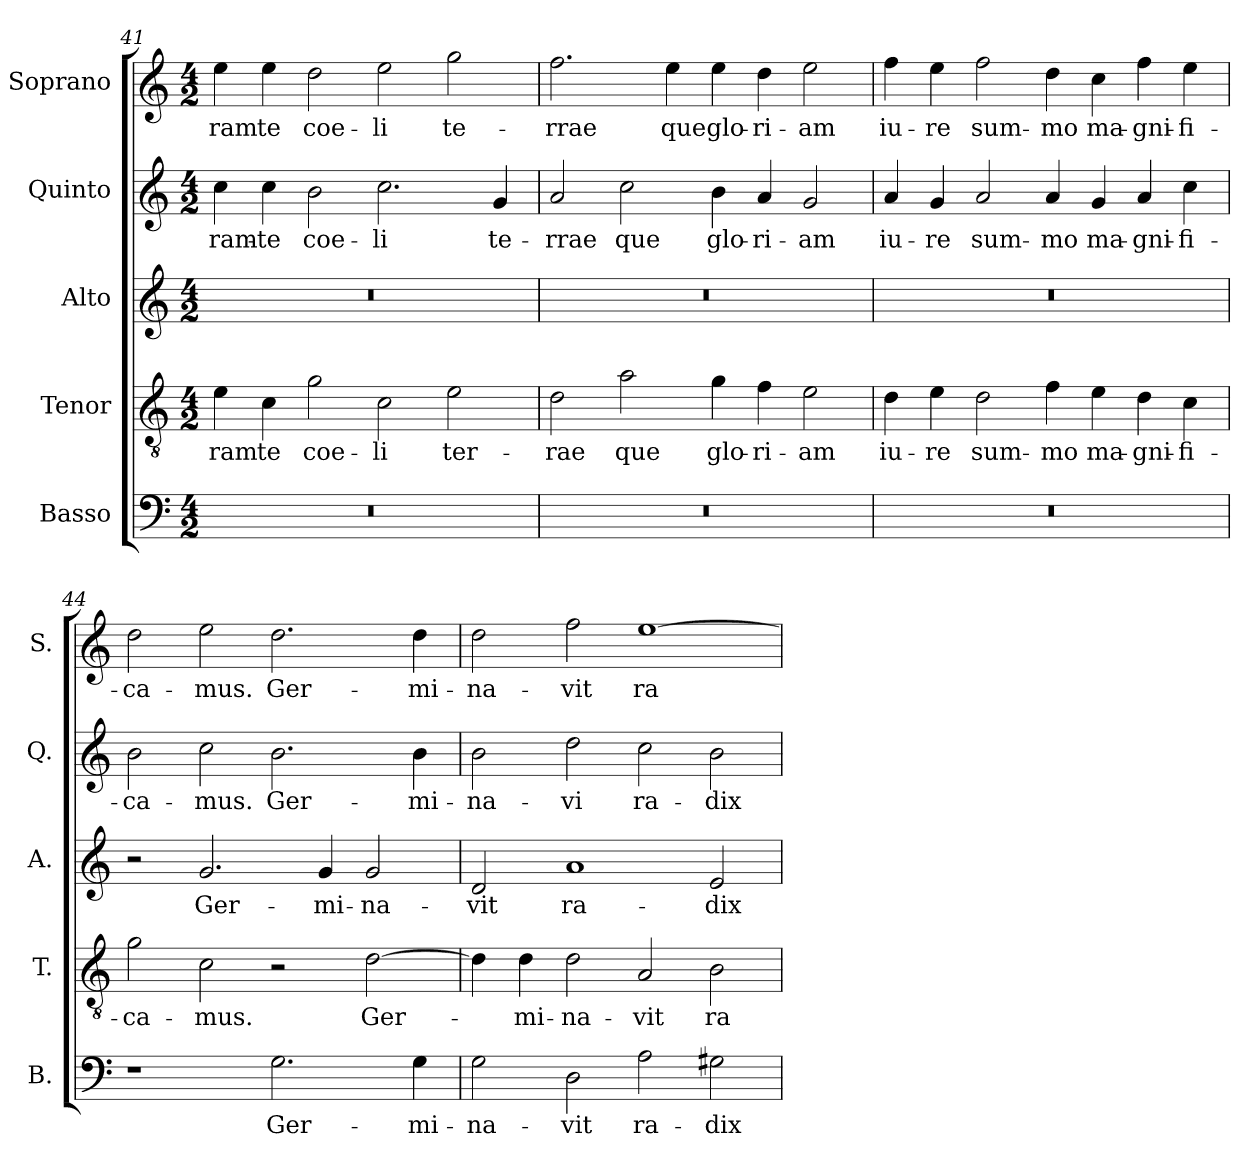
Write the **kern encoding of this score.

**kern	**text	**kern	**text	**kern	**text	**kern	**text	**kern	**text
*part5	*part5	*part4	*part4	*part3	*part3	*part2	*part2	*part1	*part1
*staff5	*staff5	*staff4	*staff4	*staff3	*staff3	*staff2	*staff2	*staff1	*staff1
*I"Basso	*	*I"Tenor	*	*I"Alto	*	*I"Quinto	*	*I"Soprano	*
*I'B.	*	*I'T.	*	*I'A.	*	*I'Q.	*	*I'S.	*
*clefF4	*	*clefGv2	*	*clefG2	*	*clefG2	*	*clefG2	*
*	*	*ITrd7c12	*	*	*	*	*	*	*
*k[]	*	*k[]	*	*k[]	*	*k[]	*	*k[]	*
*C:	*	*C:	*	*C:	*	*C:	*	*C:	*
*M4/2	*	*M4/2	*	*M4/2	*	*M4/2	*	*M4/2	*
=41	=41	=41	=41	=41	=41	=41	=41	=41	=41
!LO:N:vis=1	!	!	!	!	!	!	!	!	!
!	!	!	!LO:LY:b:color=#000000	!LO:N:vis=1	!	!	!	!	!
!	!	!	!	!	!	!	!LO:LY:b:color=#000000	!	!
!	!	!	!	!	!	!	!	!	!LO:LY:b:color=#000000
0r	.	4Ei\	-ram	0r	.	4cci\	-ram-	4eei\	-ram
!	!	!	!LO:LY:b:color=#000000	!	!	!	!	!	!
!	!	!	!	!	!	!	!LO:LY:b:color=#000000	!	!
!	!	!	!	!	!	!	!	!	!LO:LY:b:color=#000000
.	.	4Ci\	te	.	.	4cci\	-te	4eei\	te
!	!	!	!LO:LY:b:color=#000000	!	!	!	!	!	!
!	!	!	!	!	!	!	!LO:LY:b:color=#000000	!	!
!	!	!	!	!	!	!	!	!	!LO:LY:b:color=#000000
.	.	2Gi\	coe-	.	.	2bi\	coe-	2ddi\	coe-
!	!	!	!LO:LY:b:color=#000000	!	!	!	!	!	!
!	!	!	!	!	!	!	!LO:LY:b:color=#000000	!	!
!	!	!	!	!	!	!	!	!	!LO:LY:b:color=#000000
.	.	2Ci\	-li	.	.	2.cci\	-li	2eei\	-li
!	!	!	!LO:LY:b:color=#000000	!	!	!	!	!	!
!	!	!	!	!	!	!	!	!	!LO:LY:b:color=#000000
.	.	2Ei\	ter-	.	.	.	.	2ggi\	te-
!	!	!	!	!	!	!	!LO:LY:b:color=#000000	!	!
.	.	.	.	.	.	4gi/	te-	.	.
=42	=42	=42	=42	=42	=42	=42	=42	=42	=42
!LO:N:vis=1	!	!	!	!	!	!	!	!	!
!	!	!	!LO:LY:b:color=#000000	!LO:N:vis=1	!	!	!	!	!
!	!	!	!	!	!	!	!LO:LY:b:color=#000000	!	!
!	!	!	!	!	!	!	!	!	!LO:LY:b:color=#000000
0r	.	2Di\	-rae	0r	.	2ai/	-rrae	2.ffi\	-rrae
!	!	!	!LO:LY:b:color=#000000	!	!	!	!	!	!
!	!	!	!	!	!	!	!LO:LY:b:color=#000000	!	!
.	.	2Ai\	que	.	.	2cci\	que	.	.
!	!	!	!	!	!	!	!	!	!LO:LY:b:color=#000000
.	.	.	.	.	.	.	.	4eei\	que
!	!	!	!LO:LY:b:color=#000000	!	!	!	!	!	!
!	!	!	!	!	!	!	!LO:LY:b:color=#000000	!	!
!	!	!	!	!	!	!	!	!	!LO:LY:b:color=#000000
.	.	4Gi\	glo-	.	.	4bi\	glo-	4eei\	glo-
!	!	!	!LO:LY:b:color=#000000	!	!	!	!	!	!
!	!	!	!	!	!	!	!LO:LY:b:color=#000000	!	!
!	!	!	!	!	!	!	!	!	!LO:LY:b:color=#000000
.	.	4Fi\	-ri-	.	.	4ai/	-ri-	4ddi\	-ri-
!	!	!	!LO:LY:b:color=#000000	!	!	!	!	!	!
!	!	!	!	!	!	!	!LO:LY:b:color=#000000	!	!
!	!	!	!	!	!	!	!	!	!LO:LY:b:color=#000000
.	.	2Ei\	-am	.	.	2gi/	-am	2eei\	-am
=43	=43	=43	=43	=43	=43	=43	=43	=43	=43
!LO:N:vis=1	!	!	!	!	!	!	!	!	!
!	!	!	!LO:LY:b:color=#000000	!LO:N:vis=1	!	!	!	!	!
!	!	!	!	!	!	!	!LO:LY:b:color=#000000	!	!
!	!	!	!	!	!	!	!	!	!LO:LY:b:color=#000000
0r	.	4Di\	iu-	0r	.	4ai/	iu-	4ffi\	iu-
!	!	!	!LO:LY:b:color=#000000	!	!	!	!	!	!
!	!	!	!	!	!	!	!LO:LY:b:color=#000000	!	!
!	!	!	!	!	!	!	!	!	!LO:LY:b:color=#000000
.	.	4Ei\	-re	.	.	4gi/	-re	4eei\	-re
!	!	!	!LO:LY:b:color=#000000	!	!	!	!	!	!
!	!	!	!	!	!	!	!LO:LY:b:color=#000000	!	!
!	!	!	!	!	!	!	!	!	!LO:LY:b:color=#000000
.	.	2Di\	sum-	.	.	2ai/	sum-	2ffi\	sum-
!	!	!	!LO:LY:b:color=#000000	!	!	!	!	!	!
!	!	!	!	!	!	!	!LO:LY:b:color=#000000	!	!
!	!	!	!	!	!	!	!	!	!LO:LY:b:color=#000000
.	.	4Fi\	-mo	.	.	4ai/	-mo	4ddi\	-mo
!	!	!	!LO:LY:b:color=#000000	!	!	!	!	!	!
!	!	!	!	!	!	!	!LO:LY:b:color=#000000	!	!
!	!	!	!	!	!	!	!	!	!LO:LY:b:color=#000000
.	.	4Ei\	ma-	.	.	4gi/	ma-	4cci\	ma-
!	!	!	!LO:LY:b:color=#000000	!	!	!	!	!	!
!	!	!	!	!	!	!	!LO:LY:b:color=#000000	!	!
!	!	!	!	!	!	!	!	!	!LO:LY:b:color=#000000
.	.	4Di\	-gni-	.	.	4ai/	-gni-	4ffi\	-gni-
!	!	!	!LO:LY:b:color=#000000	!	!	!	!	!	!
!	!	!	!	!	!	!	!LO:LY:b:color=#000000	!	!
!	!	!	!	!	!	!	!	!	!LO:LY:b:color=#000000
.	.	4Ci\	-fi-	.	.	4cci\	-fi-	4eei\	-fi-
!!LO:LB:g=z
=44	=44	=44	=44	=44	=44	=44	=44	=44	=44
!	!	!	!LO:LY:b:color=#000000	!	!	!	!	!	!
!	!	!	!	!	!	!	!LO:LY:b:color=#000000	!	!
!	!	!	!	!	!	!	!	!	!LO:LY:b:color=#000000
1r	.	2Gi\	-ca-	2r	.	2bi\	-ca-	2ddi\	-ca-
!	!	!	!LO:LY:b:color=#000000	!	!	!	!	!	!
!	!	!	!	!	!LO:LY:b:color=#000000	!	!	!	!
!	!	!	!	!	!	!	!LO:LY:b:color=#000000	!	!
!	!	!	!	!	!	!	!	!	!LO:LY:b:color=#000000
.	.	2Ci\	-mus.	2.gi/	Ger-	2cci\	-mus.	2eei\	-mus.
!	!LO:LY:b:color=#000000	!	!	!	!	!	!	!	!
!	!	!	!	!	!	!	!LO:LY:b:color=#000000	!	!
!	!	!	!	!	!	!	!	!	!LO:LY:b:color=#000000
2.Gi\	Ger-	2r	.	.	.	2.bi\	Ger-	2.ddi\	Ger-
!	!	!	!	!	!LO:LY:b:color=#000000	!	!	!	!
.	.	.	.	4gi/	-mi-	.	.	.	.
!	!	!	!LO:LY:b:color=#000000	!	!	!	!	!	!
!	!	!	!	!	!LO:LY:b:color=#000000	!	!	!	!
.	.	[2Di\	Ger-	2gi/	-na-	.	.	.	.
!	!LO:LY:b:color=#000000	!	!	!	!	!	!	!	!
!	!	!	!	!	!	!	!LO:LY:b:color=#000000	!	!
!	!	!	!	!	!	!	!	!	!LO:LY:b:color=#000000
4Gi\	-mi-	.	.	.	.	4bi\	-mi-	4ddi\	-mi-
=45	=45	=45	=45	=45	=45	=45	=45	=45	=45
!	!LO:LY:b:color=#000000	!	!	!	!	!	!	!	!
!	!	!	!	!	!LO:LY:b:color=#000000	!	!	!	!
!	!	!	!	!	!	!	!LO:LY:b:color=#000000	!	!
!	!	!	!	!	!	!	!	!	!LO:LY:b:color=#000000
2Gi\	-na-	4Di\]	.	2di/	-vit	2bi\	-na-	2ddi\	-na-
!	!	!	!LO:LY:b:color=#000000	!	!	!	!	!	!
.	.	4Di\	-mi-	.	.	.	.	.	.
!	!LO:LY:b:color=#000000	!	!	!	!	!	!	!	!
!	!	!	!LO:LY:b:color=#000000	!	!	!	!	!	!
!	!	!	!	!	!LO:LY:b:color=#000000	!	!	!	!
!	!	!	!	!	!	!	!LO:LY:b:color=#000000	!	!
!	!	!	!	!	!	!	!	!	!LO:LY:b:color=#000000
2Di\	-vit	2Di\	-na-	1ai	ra-	2ddi\	-vi	2ffi\	-vit
!	!LO:LY:b:color=#000000	!	!	!	!	!	!	!	!
!	!	!	!LO:LY:b:color=#000000	!	!	!	!	!	!
!	!	!	!	!	!	!	!LO:LY:b:color=#000000	!	!
!	!	!	!	!	!	!	!	!	!LO:LY:b:color=#000000
2Ai\	ra-	2AAi/	-vit	.	.	2cci\	ra-	[1eei	ra-
!	!LO:LY:b:color=#000000	!	!	!	!	!	!	!	!
!	!	!	!LO:LY:b:color=#000000	!	!	!	!	!	!
!	!	!	!	!	!LO:LY:b:color=#000000	!	!	!	!
!	!	!	!	!	!	!	!LO:LY:b:color=#000000	!	!
2G#Xi\	-dix	2BBi\	ra-	2ei/	-dix	2bi\	-dix	.	.
=	=	=	=	=	=	=	=	=	=
*-	*-	*-	*-	*-	*-	*-	*-	*-	*-
